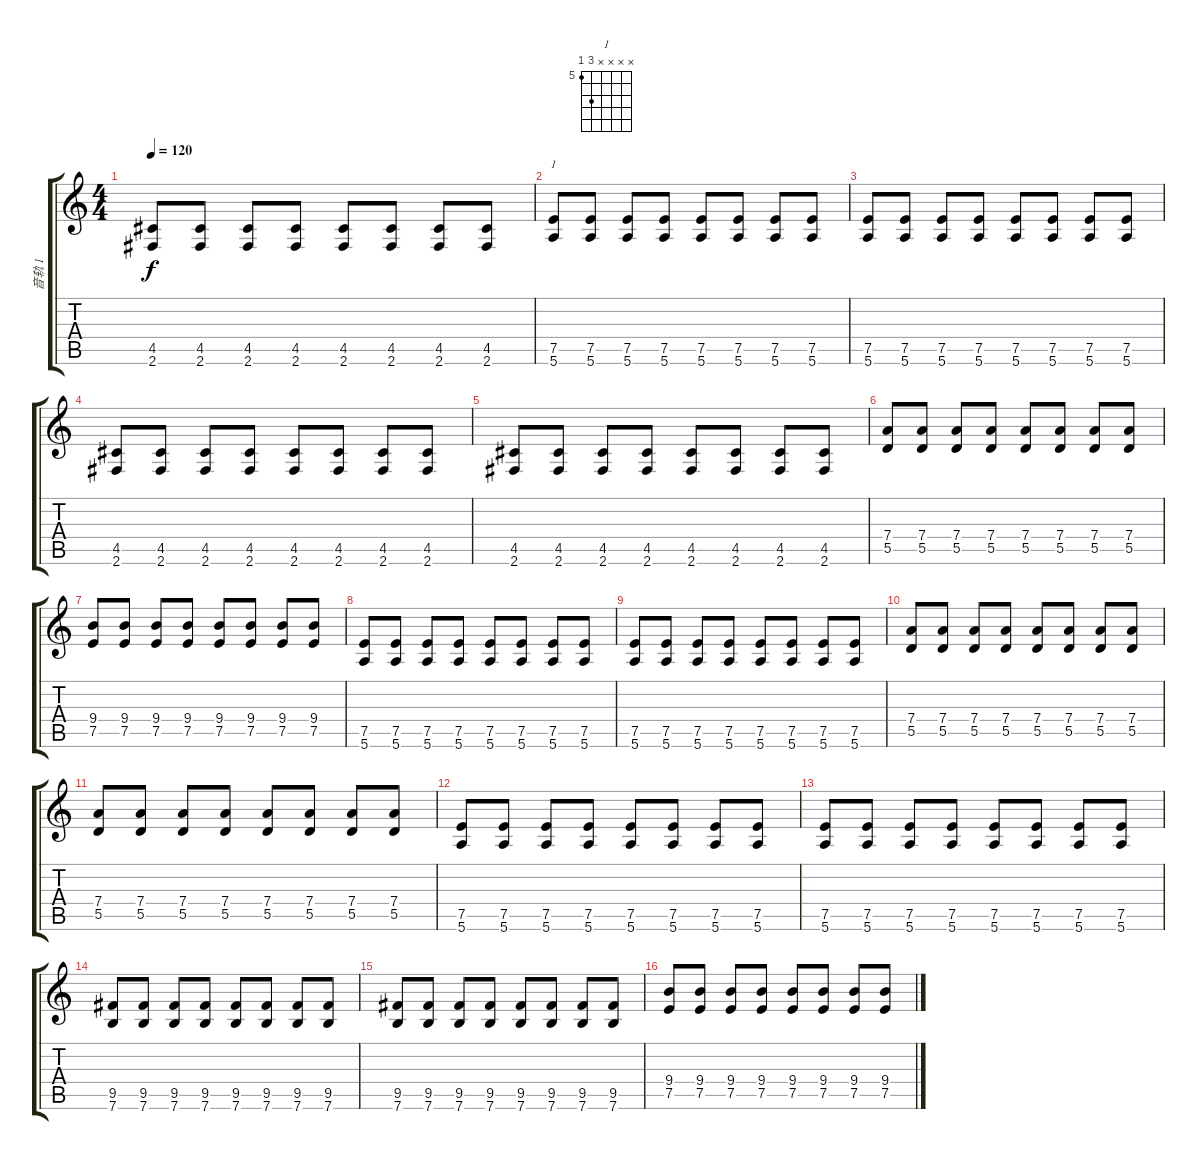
\track ("音轨 1" "音轨 1") {instrument distortionguitar}
\staff {score tabs}
\tuning (E4 B3 G3 D3 A2 E2) {hide}
\chord ("1" x x x x 7 5) {firstfret 5}
\ts (4 4)
\tempo 120
\clef g2
\ks c
(4.5 2.6).8{dy f} (4.5 2.6).8 (4.5 2.6).8 (4.5 2.6).8 (4.5 2.6).8 (4.5 2.6).8 (4.5 2.6).8 (4.5 2.6).8 |
(7.5 5.6).8{ch "1"} (7.5 5.6).8 (7.5 5.6).8 (7.5 5.6).8 (7.5 5.6).8 (7.5 5.6).8 (7.5 5.6).8 (7.5 5.6).8 |
(7.5 5.6).8 (7.5 5.6).8 (7.5 5.6).8 (7.5 5.6).8 (7.5 5.6).8 (7.5 5.6).8 (7.5 5.6).8 (7.5 5.6).8 |
(4.5 2.6).8 (4.5 2.6).8 (4.5 2.6).8 (4.5 2.6).8 (4.5 2.6).8 (4.5 2.6).8 (4.5 2.6).8 (4.5 2.6).8 |
(4.5 2.6).8 (4.5 2.6).8 (4.5 2.6).8 (4.5 2.6).8 (4.5 2.6).8 (4.5 2.6).8 (4.5 2.6).8 (4.5 2.6).8 |
(7.4 5.5).8 (7.4 5.5).8 (7.4 5.5).8 (7.4 5.5).8 (7.4 5.5).8 (7.4 5.5).8 (7.4 5.5).8 (7.4 5.5).8 |
(9.4 7.5).8 (9.4 7.5).8 (9.4 7.5).8 (9.4 7.5).8 (9.4 7.5).8 (9.4 7.5).8 (9.4 7.5).8 (9.4 7.5).8 |
(7.5 5.6).8 (7.5 5.6).8 (7.5 5.6).8 (7.5 5.6).8 (7.5 5.6).8 (7.5 5.6).8 (7.5 5.6).8 (7.5 5.6).8 |
(7.5 5.6).8 (7.5 5.6).8 (7.5 5.6).8 (7.5 5.6).8 (7.5 5.6).8 (7.5 5.6).8 (7.5 5.6).8 (7.5 5.6).8 |
(7.4 5.5).8 (7.4 5.5).8 (7.4 5.5).8 (7.4 5.5).8 (7.4 5.5).8 (7.4 5.5).8 (7.4 5.5).8 (7.4 5.5).8 |
(7.4 5.5).8 (7.4 5.5).8 (7.4 5.5).8 (7.4 5.5).8 (7.4 5.5).8 (7.4 5.5).8 (7.4 5.5).8 (7.4 5.5).8 |
(7.5 5.6).8 (7.5 5.6).8 (7.5 5.6).8 (7.5 5.6).8 (7.5 5.6).8 (7.5 5.6).8 (7.5 5.6).8 (7.5 5.6).8 |
(7.5 5.6).8 (7.5 5.6).8 (7.5 5.6).8 (7.5 5.6).8 (7.5 5.6).8 (7.5 5.6).8 (7.5 5.6).8 (7.5 5.6).8 |
(9.5 7.6).8 (9.5 7.6).8 (9.5 7.6).8 (9.5 7.6).8 (9.5 7.6).8 (9.5 7.6).8 (9.5 7.6).8 (9.5 7.6).8 |
(9.5 7.6).8 (9.5 7.6).8 (9.5 7.6).8 (9.5 7.6).8 (9.5 7.6).8 (9.5 7.6).8 (9.5 7.6).8 (9.5 7.6).8 |
(9.4 7.5).8 (9.4 7.5).8 (9.4 7.5).8 (9.4 7.5).8 (9.4 7.5).8 (9.4 7.5).8 (9.4 7.5).8 (9.4 7.5).8
